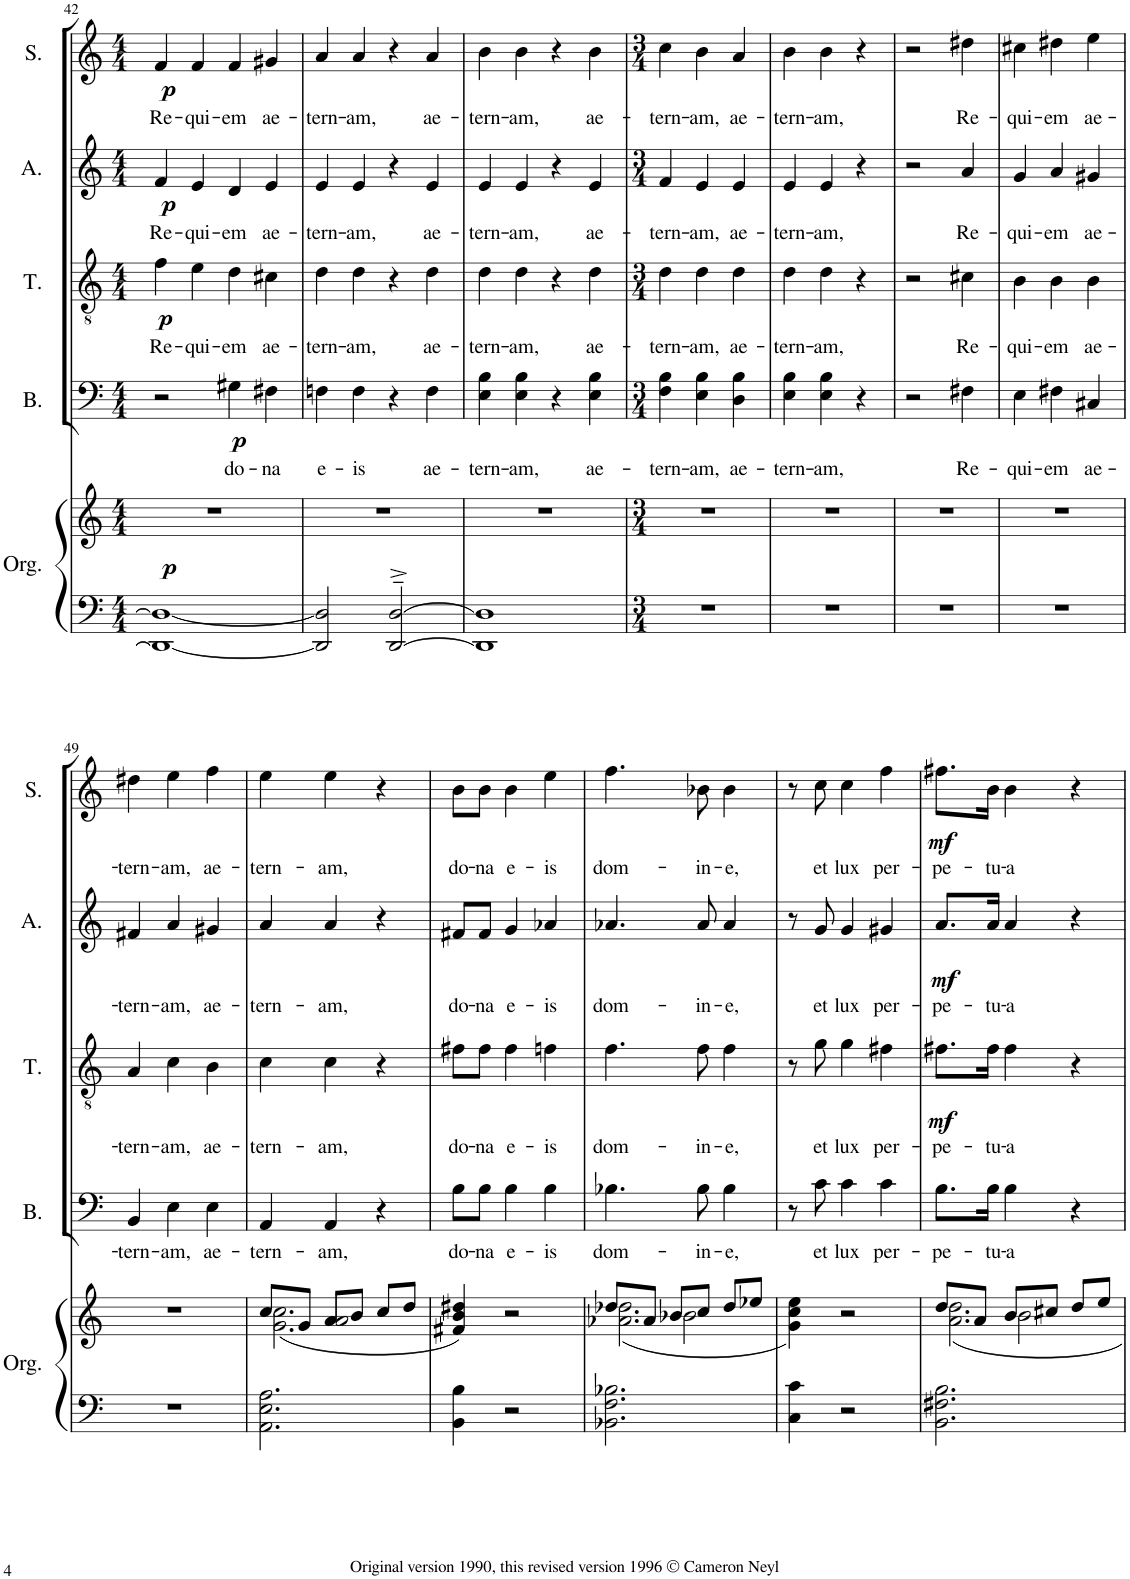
**kern	**kern	**dynam	**kern	**text	**dynam	**kern	**text	**dynam	**kern	**text	**dynam	**kern	**text	**dynam
*part5	*part5	*part5	*part4	*part4	*part4	*part3	*part3	*part3	*part2	*part2	*part2	*part1	*part1	*part1
*staff6	*staff5	*staff5/6	*staff4	*staff4	*staff4	*staff3	*staff3	*staff3	*staff2	*staff2	*staff2	*staff1	*staff1	*staff1
*I"Organ	*	*	*I"Bass	*	*	*I"Tenor	*	*	*I"Alto	*	*	*I"Soprano	*	*
*I'Org.	*	*	*I'B.	*	*	*I'T.	*	*	*I'A.	*	*	*I'S.	*	*
!!LO:PB:g=z
*clefF4	*clefG2	*	*clefF4	*	*	*clefGv2	*	*	*clefG2	*	*	*clefG2	*	*
*	*	*	*	*	*	*Trd7c12	*	*	*	*	*	*	*	*
*k[]	*k[]	*	*k[]	*	*	*k[]	*	*	*k[]	*	*	*k[]	*	*
*M4/4	*M4/4	*	*M4/4	*	*	*M4/4	*	*	*M4/4	*	*	*M4/4	*	*
=42	=42	=42	=42	=42	=42	=42	=42	=42	=42	=42	=42	=42	=42	=42
*^	*	*	*	*	*	*	*	*	*	*	*	*	*	*
!	!	!	!LO:DY:b	!	!	!	!	!LO:LY:b	!LO:DY:b	!	!LO:LY:b	!LO:DY:b	!	!LO:LY:b	!LO:DY:b
1ryy	1DD_ 1D_	1r	p	2r	.	.	4f\	Re-	p	4f/	Re-	p	4f/	Re-	p
!	!	!	!	!	!	!	!	!LO:LY:b	!	!	!LO:LY:b	!	!	!LO:LY:b	!
.	.	.	.	.	.	.	4e\	-qui-	.	4e/	-qui-	.	4f/	-qui-	.
!	!	!	!	!	!LO:LY:b	!LO:DY:b	!	!LO:LY:b	!	!	!LO:LY:b	!	!	!LO:LY:b	!
.	.	.	.	4G#X\	do-	p	4d\	-em	.	4d/	-em	.	4f/	-em	.
!	!	!	!	!	!LO:LY:b	!	!	!LO:LY:b	!	!	!LO:LY:b	!	!	!LO:LY:b	!
.	.	.	.	4F#X\	-na	.	4c#X\	ae-	.	4e/	ae-	.	4g#X/	ae-	.
=43	=43	=43	=43	=43	=43	=43	=43	=43	=43	=43	=43	=43	=43	=43	=43
!	!	!	!	!	!LO:LY:b	!	!	!LO:LY:b	!	!	!LO:LY:b	!	!	!LO:LY:b	!
1ryy	2DD/] 2D/]	1r	.	4Fn\	e-	.	4d\	-tern-	.	4e/	-tern-	.	4a/	-tern-	.
!	!	!	!	!	!LO:LY:b	!	!	!LO:LY:b	!	!	!LO:LY:b	!	!	!LO:LY:b	!
.	.	.	.	4F\	-is	.	4d\	-am,	.	4e/	-am,	.	4a/	-am,	.
.	[2DD/~^ [2D/~^	.	.	4r	.	.	4r	.	.	4r	.	.	4r	.	.
!	!	!	!	!	!LO:LY:b	!	!	!LO:LY:b	!	!	!LO:LY:b	!	!	!LO:LY:b	!
.	.	.	.	4F\	ae-	.	4d\	ae-	.	4e/	ae-	.	4a/	ae-	.
=44	=44	=44	=44	=44	=44	=44	=44	=44	=44	=44	=44	=44	=44	=44	=44
!	!	!	!	!	!LO:LY:b	!	!	!LO:LY:b	!	!	!LO:LY:b	!	!	!LO:LY:b	!
1ryy	1DD] 1D]	1r	.	4E\ 4B\	-tern-	.	4d\	-tern-	.	4e/	-tern-	.	4b\	-tern-	.
!	!	!	!	!	!LO:LY:b	!	!	!LO:LY:b	!	!	!LO:LY:b	!	!	!LO:LY:b	!
.	.	.	.	4E\ 4B\	-am,	.	4d\	-am,	.	4e/	-am,	.	4b\	-am,	.
.	.	.	.	4r	.	.	4r	.	.	4r	.	.	4r	.	.
!	!	!	!	!	!LO:LY:b	!	!	!LO:LY:b	!	!	!LO:LY:b	!	!	!LO:LY:b	!
.	.	.	.	4E\ 4B\	ae-	.	4d\	ae-	.	4e/	ae-	.	4b\	ae-	.
*v	*v	*	*	*	*	*	*	*	*	*	*	*	*	*	*
=45	=45	=45	=45	=45	=45	=45	=45	=45	=45	=45	=45	=45	=45	=45
*M3/4	*M3/4	*	*M3/4	*	*	*M3/4	*	*	*M3/4	*	*	*M3/4	*	*
!	!	!	!	!LO:LY:b	!	!	!LO:LY:b	!	!	!LO:LY:b	!	!	!LO:LY:b	!
2.r	2.r	.	4F\ 4B\	-tern-	.	4d\	-tern-	.	4f/	-tern-	.	4cc\	-tern-	.
!	!	!	!	!LO:LY:b	!	!	!LO:LY:b	!	!	!LO:LY:b	!	!	!LO:LY:b	!
.	.	.	4E\ 4B\	-am,	.	4d\	-am,	.	4e/	-am,	.	4b\	-am,	.
!	!	!	!	!LO:LY:b	!	!	!LO:LY:b	!	!	!LO:LY:b	!	!	!LO:LY:b	!
.	.	.	4D\ 4B\	ae-	.	4d\	ae-	.	4e/	ae-	.	4a/	ae-	.
=46	=46	=46	=46	=46	=46	=46	=46	=46	=46	=46	=46	=46	=46	=46
!	!	!	!	!LO:LY:b	!	!	!LO:LY:b	!	!	!LO:LY:b	!	!	!LO:LY:b	!
2.r	2.r	.	4E\ 4B\	-tern-	.	4d\	-tern-	.	4e/	-tern-	.	4b\	-tern-	.
!	!	!	!	!LO:LY:b	!	!	!LO:LY:b	!	!	!LO:LY:b	!	!	!LO:LY:b	!
.	.	.	4E\ 4B\	-am,	.	4d\	-am,	.	4e/	-am,	.	4b\	-am,	.
.	.	.	4r	.	.	4r	.	.	4r	.	.	4r	.	.
=47	=47	=47	=47	=47	=47	=47	=47	=47	=47	=47	=47	=47	=47	=47
2.r	2.r	.	2r	.	.	2r	.	.	2r	.	.	2r	.	.
!	!	!	!	!LO:LY:b	!	!	!LO:LY:b	!	!	!LO:LY:b	!	!	!LO:LY:b	!
.	.	.	4F#X\	Re-	.	4c#X\	Re-	.	4a/	Re-	.	4dd#X\	Re-	.
=48	=48	=48	=48	=48	=48	=48	=48	=48	=48	=48	=48	=48	=48	=48
!	!	!	!	!LO:LY:b	!	!	!LO:LY:b	!	!	!LO:LY:b	!	!	!LO:LY:b	!
2.r	2.r	.	4E\	-qui-	.	4B\	-qui-	.	4g/	-qui-	.	4cc#X\	-qui-	.
!	!	!	!	!LO:LY:b	!	!	!LO:LY:b	!	!	!LO:LY:b	!	!	!LO:LY:b	!
.	.	.	4F#X\	-em	.	4B\	-em	.	4a/	-em	.	4dd#X\	-em	.
!	!	!	!	!LO:LY:b	!	!	!LO:LY:b	!	!	!LO:LY:b	!	!	!LO:LY:b	!
.	.	.	4C#X/	ae-	.	4B\	ae-	.	4g#X/	ae-	.	4ee\	ae-	.
!!LO:LB:g=z
=49	=49	=49	=49	=49	=49	=49	=49	=49	=49	=49	=49	=49	=49	=49
!	!	!	!	!LO:LY:b	!	!	!LO:LY:b	!	!	!LO:LY:b	!	!	!LO:LY:b	!
2.r	2.r	.	4BB/	-tern-	.	4A/	-tern-	.	4f#X/	-tern-	.	4dd#X\	-tern-	.
!	!	!	!	!LO:LY:b	!	!	!LO:LY:b	!	!	!LO:LY:b	!	!	!LO:LY:b	!
.	.	.	4E\	-am,	.	4c\	-am,	.	4a/	-am,	.	4ee\	-am,	.
!	!	!	!	!LO:LY:b	!	!	!LO:LY:b	!	!	!LO:LY:b	!	!	!LO:LY:b	!
.	.	.	4E\	ae-	.	4B\	ae-	.	4g#X/	ae-	.	4ff\	ae-	.
=50	=50	=50	=50	=50	=50	=50	=50	=50	=50	=50	=50	=50	=50	=50
*	*^	*	*	*	*	*	*	*	*	*	*	*	*	*
*	*	*^	*	*	*	*	*	*	*	*	*	*	*	*	*
!	!	!	!	!	!	!LO:LY:b	!	!	!LO:LY:b	!	!	!LO:LY:b	!	!	!LO:LY:b	!
2.AA\ 2.E\ 2.A\	8cc/L	(2.g\ 2.cc\	4ryy	.	4AA/	-tern-	.	4c\	-tern-	.	4a/	-tern-	.	4ee\	-tern-	.
.	8g/J	.	.	.	.	.	.	.	.	.	.	.	.	.	.	.
!	!	!	!	!	!	!LO:LY:b	!	!	!LO:LY:b	!	!	!LO:LY:b	!	!	!LO:LY:b	!
.	8a/L	.	2a/	.	4AA/	-am,	.	4c\	-am,	.	4a/	-am,	.	4ee\	-am,	.
.	8b/J	.	.	.	.	.	.	.	.	.	.	.	.	.	.	.
.	8cc/L	.	.	.	4r	.	.	4r	.	.	4r	.	.	4r	.	.
.	8dd/J	.	.	.	.	.	.	.	.	.	.	.	.	.	.	.
*	*v	*v	*v	*	*	*	*	*	*	*	*	*	*	*	*	*
=51	=51	=51	=51	=51	=51	=51	=51	=51	=51	=51	=51	=51	=51	=51
!	!	!	!	!LO:LY:b	!	!	!LO:LY:b	!	!	!LO:LY:b	!	!	!LO:LY:b	!
4BB\ 4B\	4f#X/ 4b/ 4dd#X/)	.	8B\L	do-	.	8f#X\L	do-	.	8f#X/L	do-	.	8b\L	do-	.
!	!	!	!	!LO:LY:b	!	!	!LO:LY:b	!	!	!LO:LY:b	!	!	!LO:LY:b	!
.	.	.	8B\J	-na	.	8f#\J	-na	.	8f#/J	-na	.	8b\J	-na	.
!	!	!	!	!LO:LY:b	!	!	!LO:LY:b	!	!	!LO:LY:b	!	!	!LO:LY:b	!
2r	2r	.	4B\	e-	.	4f#\	e-	.	4g/	e-	.	4b\	e-	.
!	!	!	!	!LO:LY:b	!	!	!LO:LY:b	!	!	!LO:LY:b	!	!	!LO:LY:b	!
.	.	.	4B\	-is	.	4fn\	-is	.	4a-X/	-is	.	4ee\	-is	.
=52	=52	=52	=52	=52	=52	=52	=52	=52	=52	=52	=52	=52	=52	=52
*	*^	*	*	*	*	*	*	*	*	*	*	*	*	*
*	*	*^	*	*	*	*	*	*	*	*	*	*	*	*	*
!	!	!	!	!	!	!LO:LY:b	!	!	!LO:LY:b	!	!	!LO:LY:b	!	!	!LO:LY:b	!
2.BB-X\ 2.F\ 2.B-X\	8dd-X/L	(2.a-X\ 2.dd-\	4ryy	.	4.B-X\	dom-	.	4.f\	dom-	.	4.a-X/	dom-	.	4.ff\	dom-	.
.	8a-/J	.	.	.	.	.	.	.	.	.	.	.	.	.	.	.
.	8b-X/L	.	2b-\	.	.	.	.	.	.	.	.	.	.	.	.	.
!	!	!	!	!	!	!LO:LY:b	!	!	!LO:LY:b	!	!	!LO:LY:b	!	!	!LO:LY:b	!
.	8cc/J	.	.	.	8B-\	-in-	.	8f\	-in-	.	8a-/	-in-	.	8b-X\	-in-	.
!	!	!	!	!	!	!LO:LY:b	!	!	!LO:LY:b	!	!	!LO:LY:b	!	!	!LO:LY:b	!
.	8dd-/L	.	.	.	4B-\	-e,	.	4f\	-e,	.	4a-/	-e,	.	4b-\	-e,	.
.	8ee-X/J	.	.	.	.	.	.	.	.	.	.	.	.	.	.	.
*	*v	*v	*v	*	*	*	*	*	*	*	*	*	*	*	*	*
=53	=53	=53	=53	=53	=53	=53	=53	=53	=53	=53	=53	=53	=53	=53
4C\ 4c\	4g\ 4cc\ 4ee\)	.	8r	.	.	8r	.	.	8r	.	.	8r	.	.
!	!	!	!	!LO:LY:b	!	!	!LO:LY:b	!	!	!LO:LY:b	!	!	!LO:LY:b	!
.	.	.	8c\	et	.	8g\	et	.	8g/	et	.	8cc\	et	.
!	!	!	!	!LO:LY:b	!	!	!LO:LY:b	!	!	!LO:LY:b	!	!	!LO:LY:b	!
2r	2r	.	4c\	lux	.	4g\	lux	.	4g/	lux	.	4cc\	lux	.
!	!	!	!	!LO:LY:b	!	!	!LO:LY:b	!	!	!LO:LY:b	!	!	!LO:LY:b	!
.	.	.	4c\	per-	.	4f#X\	per-	.	4g#X/	per-	.	4ff\	per-	.
=54	=54	=54	=54	=54	=54	=54	=54	=54	=54	=54	=54	=54	=54	=54
*	*^	*	*	*	*	*	*	*	*	*	*	*	*	*
*	*	*^	*	*	*	*	*	*	*	*	*	*	*	*	*
!	!	!	!	!	!	!LO:LY:b	!	!	!LO:LY:b	!LO:DY:b	!	!LO:LY:b	!LO:DY:b	!	!LO:LY:b	!LO:DY:b
2.BB\ 2.F#X\ 2.B\	8dd/L	2.a\ 2.dd\	4ryy	.	8.B\L	-pe-	.	8.f#X\L	-pe-	mf	8.a/L	-pe-	mf	8.ff#X\L	-pe-	mf
.	8a/J	.	.	.	.	.	.	.	.	.	.	.	.	.	.	.
!	!	!	!	!	!	!LO:LY:b	!	!	!LO:LY:b	!	!	!LO:LY:b	!	!	!LO:LY:b	!
.	.	.	.	.	16B\Jk	-tu-	.	16f#\Jk	-tu-	.	16a/Jk	-tu-	.	16b\Jk	-tu-	.
!	!	!	!	!	!	!LO:LY:b	!	!	!LO:LY:b	!	!	!LO:LY:b	!	!	!LO:LY:b	!
.	8b/L	.	2b\	.	4B\	-a	.	4f#\	-a	.	4a/	-a	.	4b\	-a	.
.	8cc#X/J	.	.	.	.	.	.	.	.	.	.	.	.	.	.	.
.	8dd/L	.	.	.	4r	.	.	4r	.	.	4r	.	.	4r	.	.
.	8ee/J	.	.	.	.	.	.	.	.	.	.	.	.	.	.	.
*	*v	*v	*v	*	*	*	*	*	*	*	*	*	*	*	*	*
=	=	=	=	=	=	=	=	=	=	=	=	=	=	=
*-	*-	*-	*-	*-	*-	*-	*-	*-	*-	*-	*-	*-	*-	*-
